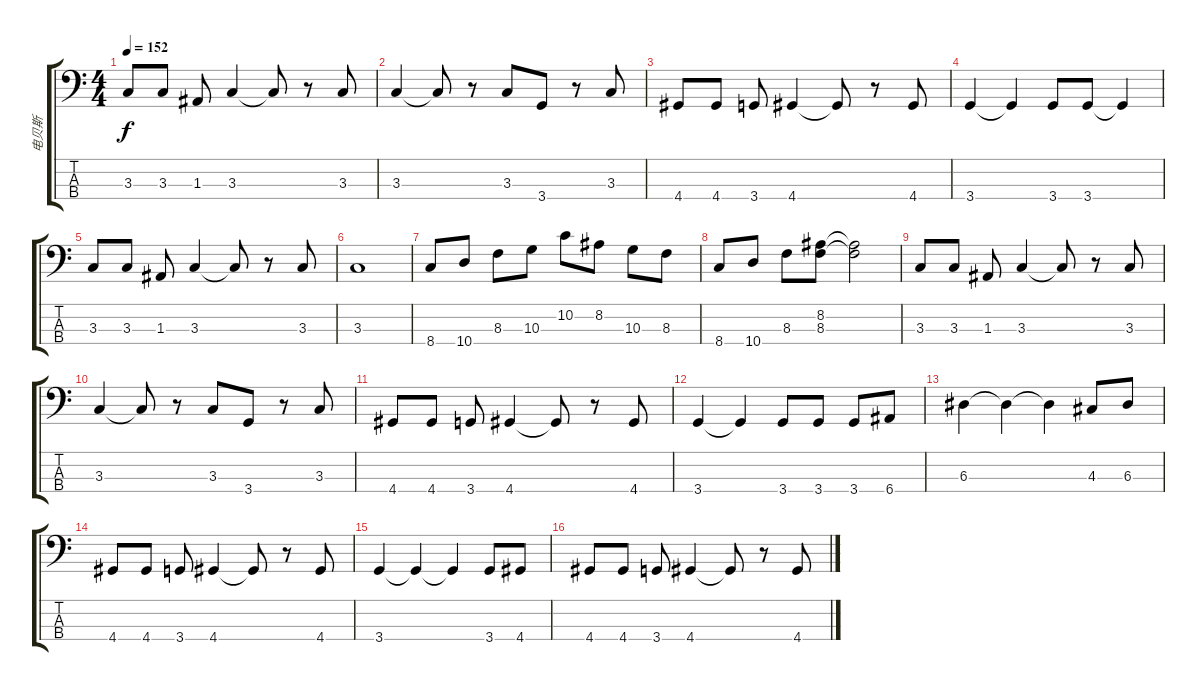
\track ("电贝斯" "电贝斯") {instrument electricbassfinger}
\staff {score tabs}
\tuning (G2 D2 A1 E1) {hide}
\ts (4 4)
\tempo 152
\clef f4
\ks c
3.3.8{dy f} 3.3.8 1.3.8 3.3.4 3.3{t}.8 r.8 3.3.8 |
3.3.4 3.3{t}.8 r.8 3.3.8 3.4.8 r.8 3.3.8 |
4.4.8 4.4.8 3.4.8 4.4.4 4.4{t}.8 r.8 4.4.8 |
3.4.4 3.4{t}.4 3.4.8 3.4.8 3.4{t}.4 |
3.3.8 3.3.8 1.3.8 3.3.4 3.3{t}.8 r.8 3.3.8 |
3.3.1 |
8.4.8 10.4.8 8.3.8 10.3.8 10.2.8 8.2.8 10.3.8 8.3.8 |
8.4.8 10.4.8 8.3.8 (8.2 8.3).8 (8.2{t} 8.3{t}).2 |
3.3.8 3.3.8 1.3.8 3.3.4 3.3{t}.8 r.8 3.3.8 |
3.3.4 3.3{t}.8 r.8 3.3.8 3.4.8 r.8 3.3.8 |
4.4.8 4.4.8 3.4.8 4.4.4 4.4{t}.8 r.8 4.4.8 |
3.4.4 3.4{t}.4 3.4.8 3.4.8 3.4.8 6.4.8 |
6.3.4 6.3{t}.4 6.3{t}.4 4.3.8 6.3.8 |
4.4.8 4.4.8 3.4.8 4.4.4 4.4{t}.8 r.8 4.4.8 |
3.4.4 3.4{t}.4 3.4{t}.4 3.4.8 4.4.8 |
4.4.8 4.4.8 3.4.8 4.4.4 4.4{t}.8 r.8 4.4.8
